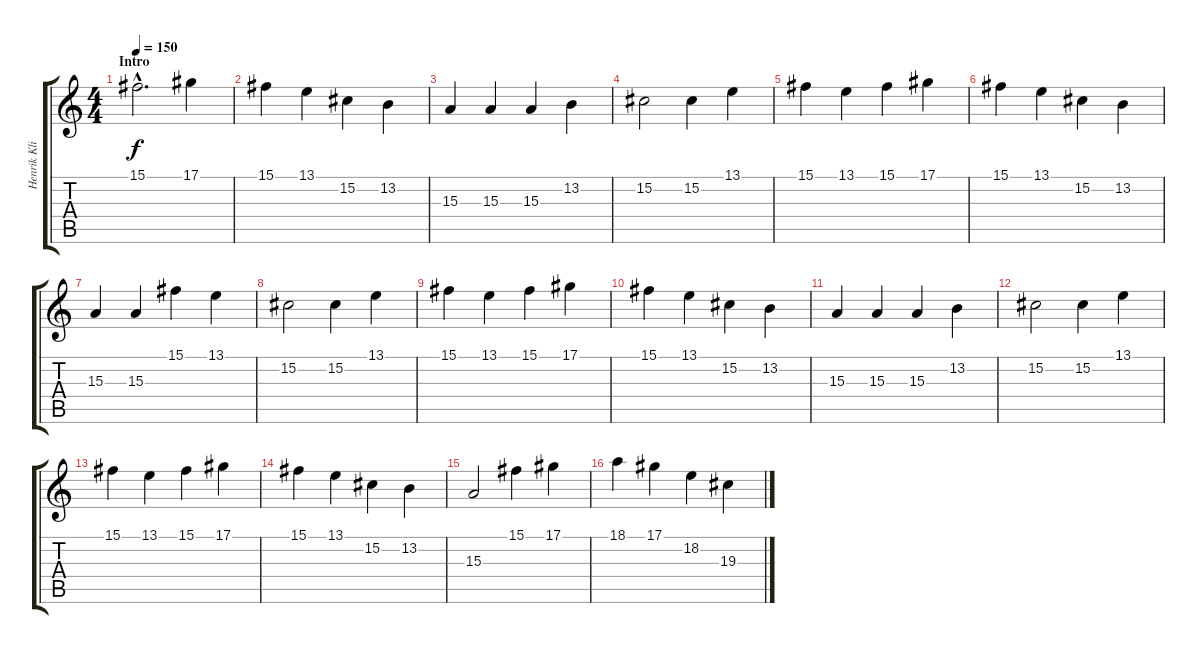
\track ("Henrik Klingenberg - Leads" "Henrik Kli") {instrument pad1newage}
\staff {score tabs}
\tuning (Eb4 Bb3 Gb3 Db3 Ab2 Eb2) {hide}
\ts (4 4)
\section ("" "Intro")
\tempo 150
\clef g2
\ks c
15.1{hac}.2{d dy f instrument pad1newage} 17.1.4 |
15.1.4 13.1.4 15.2.4 13.2.4 |
15.3.4 15.3.4 15.3.4 13.2.4 |
15.2.2 15.2.4 13.1.4 |
15.1.4 13.1.4 15.1.4 17.1.4 |
15.1.4 13.1.4 15.2.4 13.2.4 |
15.3.4 15.3.4 15.1.4 13.1.4 |
15.2.2 15.2.4 13.1.4 |
15.1.4 13.1.4 15.1.4 17.1.4 |
15.1.4 13.1.4 15.2.4 13.2.4 |
15.3.4 15.3.4 15.3.4 13.2.4 |
15.2.2 15.2.4 13.1.4 |
15.1.4 13.1.4 15.1.4 17.1.4 |
15.1.4 13.1.4 15.2.4 13.2.4 |
15.3.2 15.1.4 17.1.4 |
18.1.4 17.1.4 18.2.4 19.3.4
